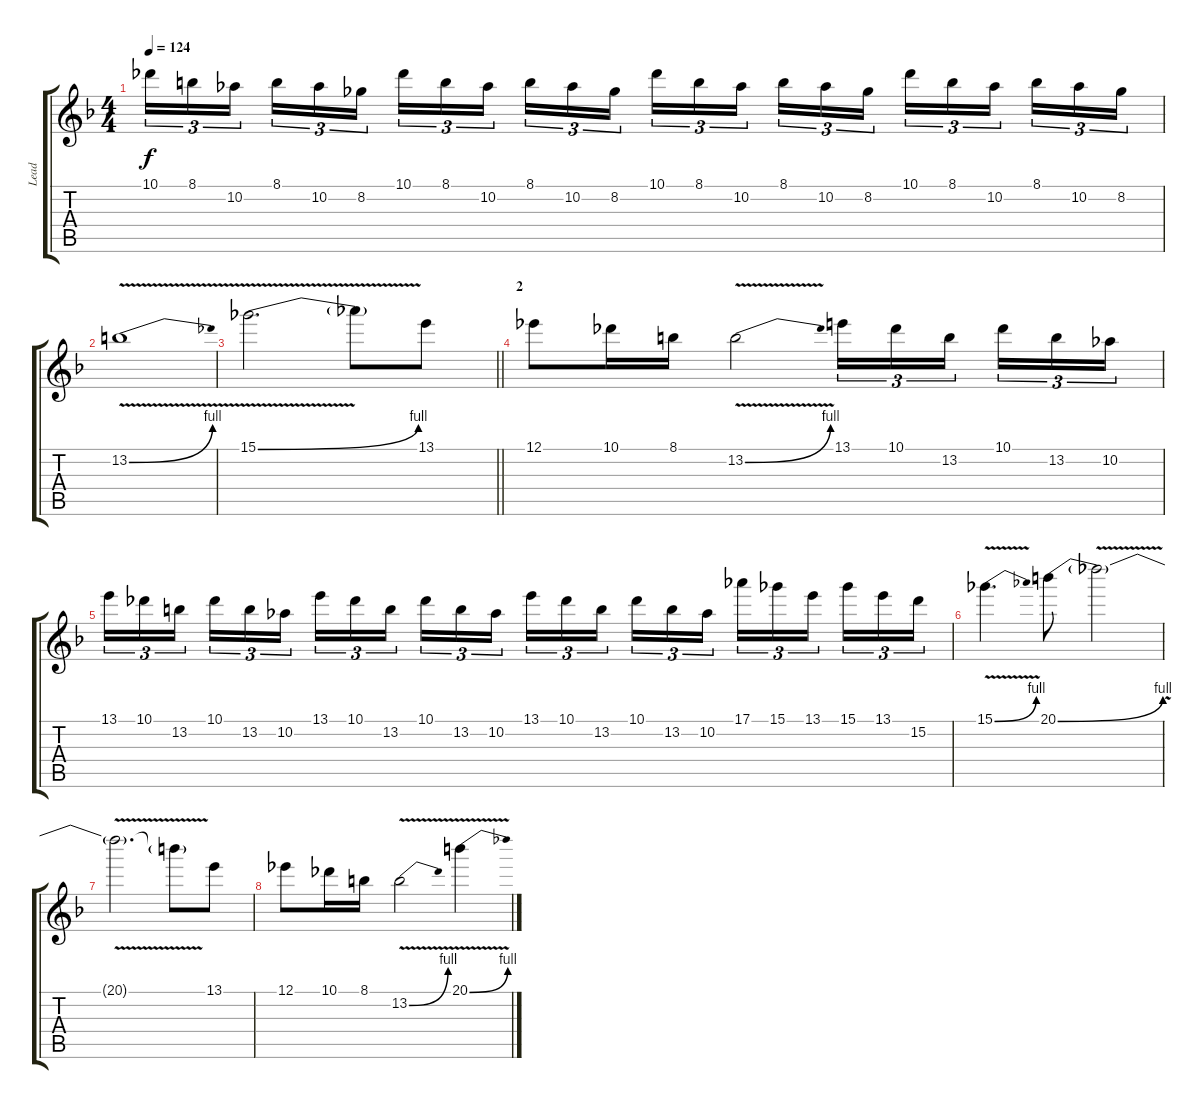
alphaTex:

\track ("Lead" "Lead") {instrument acousticguitarnylon}
\staff {score tabs}
\tuning (Eb4 Bb3 Gb3 Db3 Ab2 Eb2) {hide}
\ts (4 4)
\tempo 124
\clef g2
\ks f
10.1.16{tu (3 2) dy f} 8.1.16{tu (3 2)} 10.2.16{tu (3 2) beam splitsecondary} 8.1.16{tu (3 2)} 10.2.16{tu (3 2)} 8.2.16{tu (3 2)} 10.1.16{tu (3 2)} 8.1.16{tu (3 2)} 10.2.16{tu (3 2) beam splitsecondary} 8.1.16{tu (3 2)} 10.2.16{tu (3 2)} 8.2.16{tu (3 2)} 10.1.16{tu (3 2)} 8.1.16{tu (3 2)} 10.2.16{tu (3 2) beam splitsecondary} 8.1.16{tu (3 2)} 10.2.16{tu (3 2)} 8.2.16{tu (3 2)} 10.1.16{tu (3 2)} 8.1.16{tu (3 2)} 10.2.16{tu (3 2) beam splitsecondary} 8.1.16{tu (3 2)} 10.2.16{tu (3 2)} 8.2.16{tu (3 2)} |
13.2{be (bend 0 0 60 4) v}.1 |
\barLineRight lightlight
15.1{be (bend 0 0 60 4) v}.2{d} 15.1{t}.8 13.1.8 |
\section ("" "2")
12.1.8 10.1.16 8.1.16 13.2{be (bend 0 0 60 4) v}.2 13.1.16{tu (3 2)} 10.1.16{tu (3 2)} 13.2.16{tu (3 2) beam splitsecondary} 10.1.16{tu (3 2)} 13.2.16{tu (3 2)} 10.2.16{tu (3 2)} |
13.1.16{tu (3 2)} 10.1.16{tu (3 2)} 13.2.16{tu (3 2) beam splitsecondary} 10.1.16{tu (3 2)} 13.2.16{tu (3 2)} 10.2.16{tu (3 2)} 13.1.16{tu (3 2)} 10.1.16{tu (3 2)} 13.2.16{tu (3 2) beam splitsecondary} 10.1.16{tu (3 2)} 13.2.16{tu (3 2)} 10.2.16{tu (3 2)} 13.1.16{tu (3 2)} 10.1.16{tu (3 2)} 13.2.16{tu (3 2) beam splitsecondary} 10.1.16{tu (3 2)} 13.2.16{tu (3 2)} 10.2.16{tu (3 2)} 17.1.16{tu (3 2)} 15.1.16{tu (3 2)} 13.1.16{tu (3 2) beam splitsecondary} 15.1.16{tu (3 2)} 13.1.16{tu (3 2)} 15.2.16{tu (3 2)} |
15.1{be (bend 0 0 60 4) v}.4{d} 20.1{be (bend 0 0 60 4)}.8 20.1{v t}.2 |
20.1{v t}.2{d} 20.1{t}.8 13.1.8 |
12.1.8 10.1.16 8.1.16 13.2{be (bend 0 0 60 4) v}.2 20.1{be (bend 0 0 60 4) v}.4
